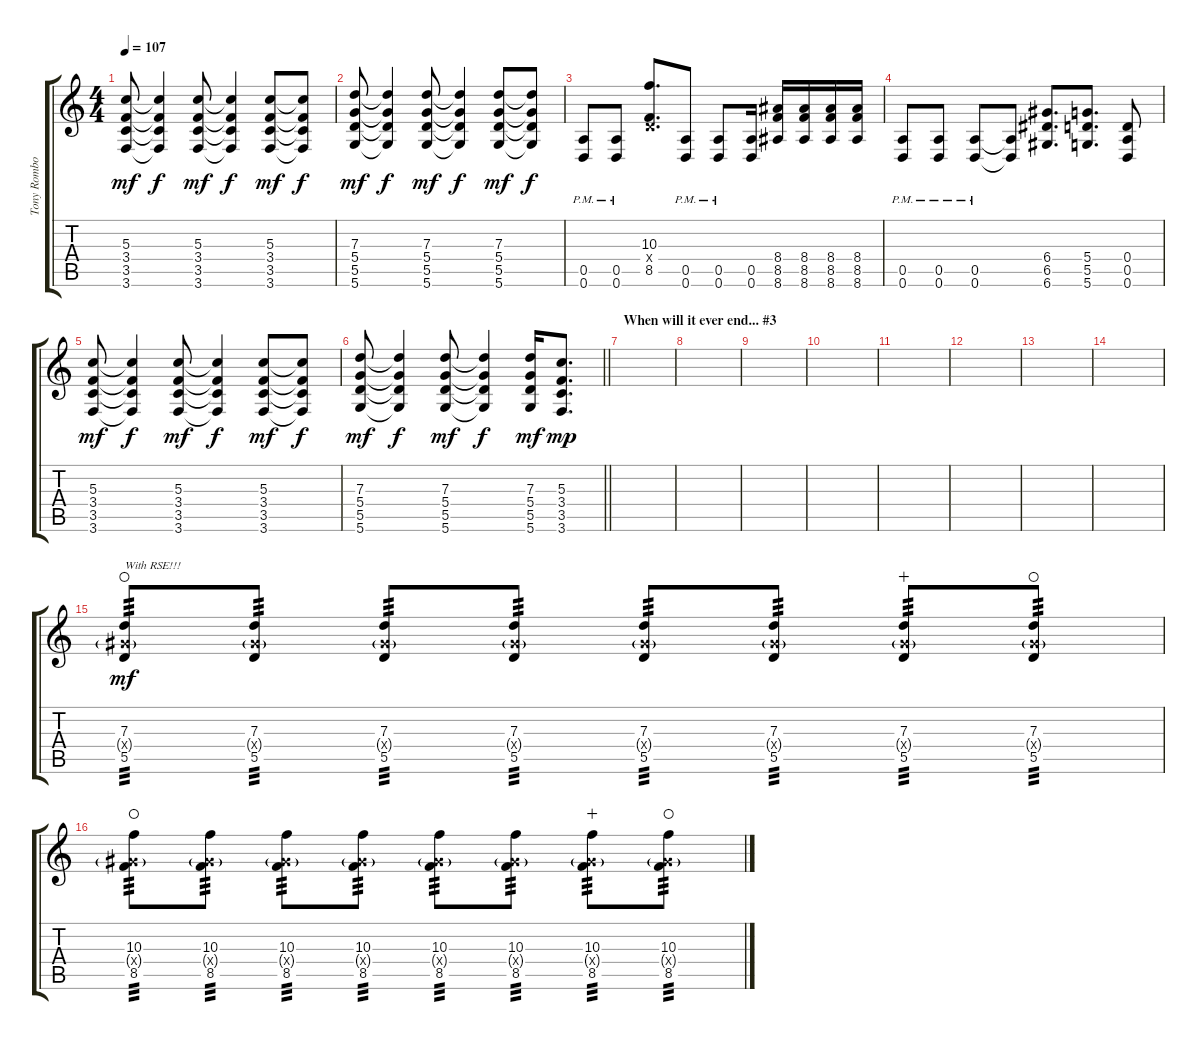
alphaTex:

\track ("Tony Rombola #2" "Tony Rombo") {instrument distortionguitar}
\staff {score tabs}
\tuning (E4 B3 G3 D3 A2 D2) {hide}
\ts (4 4)
\tempo 107
\clef g2
\ks c
(5.3 3.4 3.5 3.6).8{dy mf} (5.3{t} 3.4{t} 3.5{t} 3.6{t}).4{dy f} (5.3 3.4 3.5 3.6).8{dy mf} (5.3{t} 3.4{t} 3.5{t} 3.6{t}).4{dy f} (5.3 3.4 3.5 3.6).8{dy mf} (5.3{t} 3.4{t} 3.5{t} 3.6{t}).8{dy f} |
(7.3 5.4 5.5 5.6).8{dy mf} (7.3{t} 5.4{t} 5.5{t} 5.6{t}).4{dy f} (7.3 5.4 5.5 5.6).8{dy mf} (7.3{t} 5.4{t} 5.5{t} 5.6{t}).4{dy f} (7.3 5.4 5.5 5.6).8{dy mf} (7.3{t} 5.4{t} 5.5{t} 5.6{t}).8{dy f} |
(0.5{pm} 0.6{pm}).8 (0.5{pm} 0.6{pm}).8 (10.3 0.4{x} 8.5).8{d} (0.5{pm} 0.6{pm}).8 (0.5{pm} 0.6{pm}).8 (0.5 0.6).16 (8.4 8.5 8.6).16 (8.4 8.5 8.6).16 (8.4 8.5 8.6).16 (8.4 8.5 8.6).16 |
(0.5{pm} 0.6{pm}).8 (0.5{pm} 0.6{pm}).8 (0.5{pm} 0.6{pm}).8 (0.5{t} 0.6{t}).8 (6.4 6.5 6.6).8{d} (5.4 5.5 5.6).8{d} (0.4 0.5 0.6).8 |
(5.3 3.4 3.5 3.6).8{dy mf} (5.3{t} 3.4{t} 3.5{t} 3.6{t}).4{dy f} (5.3 3.4 3.5 3.6).8{dy mf} (5.3{t} 3.4{t} 3.5{t} 3.6{t}).4{dy f} (5.3 3.4 3.5 3.6).8{dy mf} (5.3{t} 3.4{t} 3.5{t} 3.6{t}).8{dy f} |
\barLineRight lightlight
(7.3 5.4 5.5 5.6).8{dy mf} (7.3{t} 5.4{t} 5.5{t} 5.6{t}).4{dy f} (7.3 5.4 5.5 5.6).8{dy mf} (7.3{t} 5.4{t} 5.5{t} 5.6{t}).4{dy f} (7.3 5.4 5.5 5.6).16{dy mf} (5.3 3.4 3.5 3.6).8{d dy mp} |
\section ("" "When will it ever end... #3")
|
|
|
|
|
|
|
|
(7.3 6.4{g x} 5.5).8{txt "With RSE!!!" tp 3 dy mf volume 12 waho} (7.3 6.4{g x} 5.5).8{tp 3} (7.3 6.4{g x} 5.5).8{tp 3} (7.3 6.4{g x} 5.5).8{tp 3} (7.3 6.4{g x} 5.5).8{tp 3} (7.3 6.4{g x} 5.5).8{tp 3} (7.3 6.4{g x} 5.5).8{tp 3 wahc} (7.3 6.4{g x} 5.5).8{tp 3 waho} |
(10.3 6.4{g x} 8.5).8{tp 3 waho} (10.3 6.4{g x} 8.5).8{tp 3} (10.3 6.4{g x} 8.5).8{tp 3} (10.3 6.4{g x} 8.5).8{tp 3} (10.3 6.4{g x} 8.5).8{tp 3} (10.3 6.4{g x} 8.5).8{tp 3} (10.3 6.4{g x} 8.5).8{tp 3 wahc} (10.3 6.4{g x} 8.5).8{tp 3 waho}
